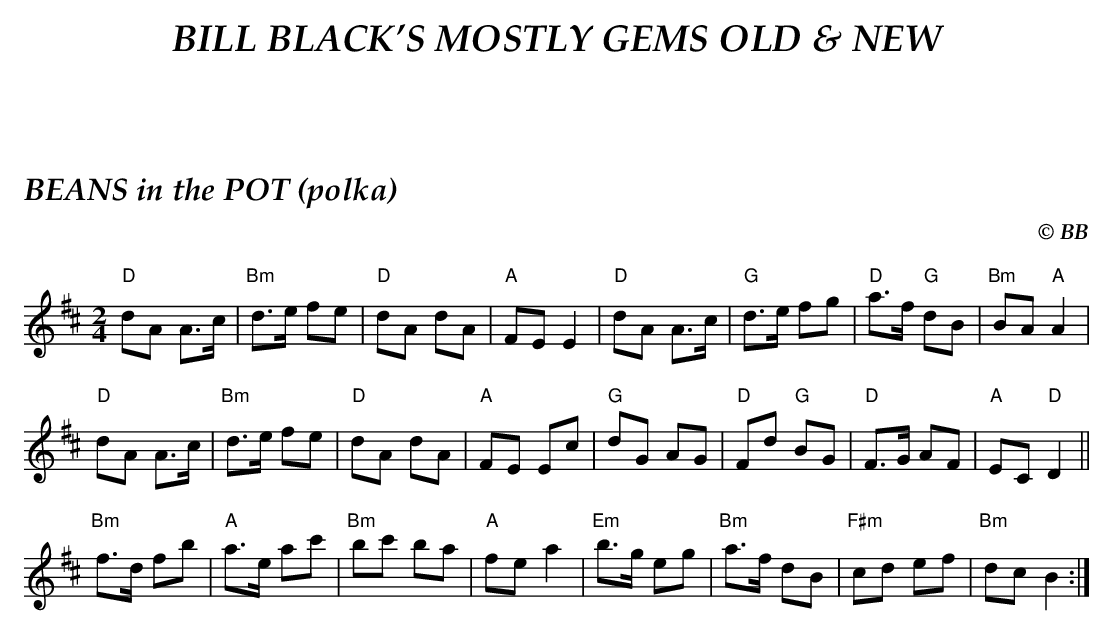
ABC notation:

X:1
T:BEANS in the POT (polka)
C:© BB
M:2/4
Q:1/4=140
L:1/8
K:D
"D"dA A>c|"Bm"d>e fe|"D"dA dA|"A"FE E2|"D"dA A>c|"G"d>e fg|\
"D"a>f "G"dB|"Bm"BA "A"A2|
"D"dA A>c|"Bm"d>e fe|"D"dA dA|"A"FE Ec|"G"dG AG|"D"Fd "G"BG|\
"D"F>G AF|"A"EC "D"D2||
"Bm"f>d fb|"A"a>e ac'|"Bm"bc' ba|"A"fe a2|"Em"b>g eg|"Bm"a>f dB|\
"F#m"cd ef|"Bm"dc B2 :|
